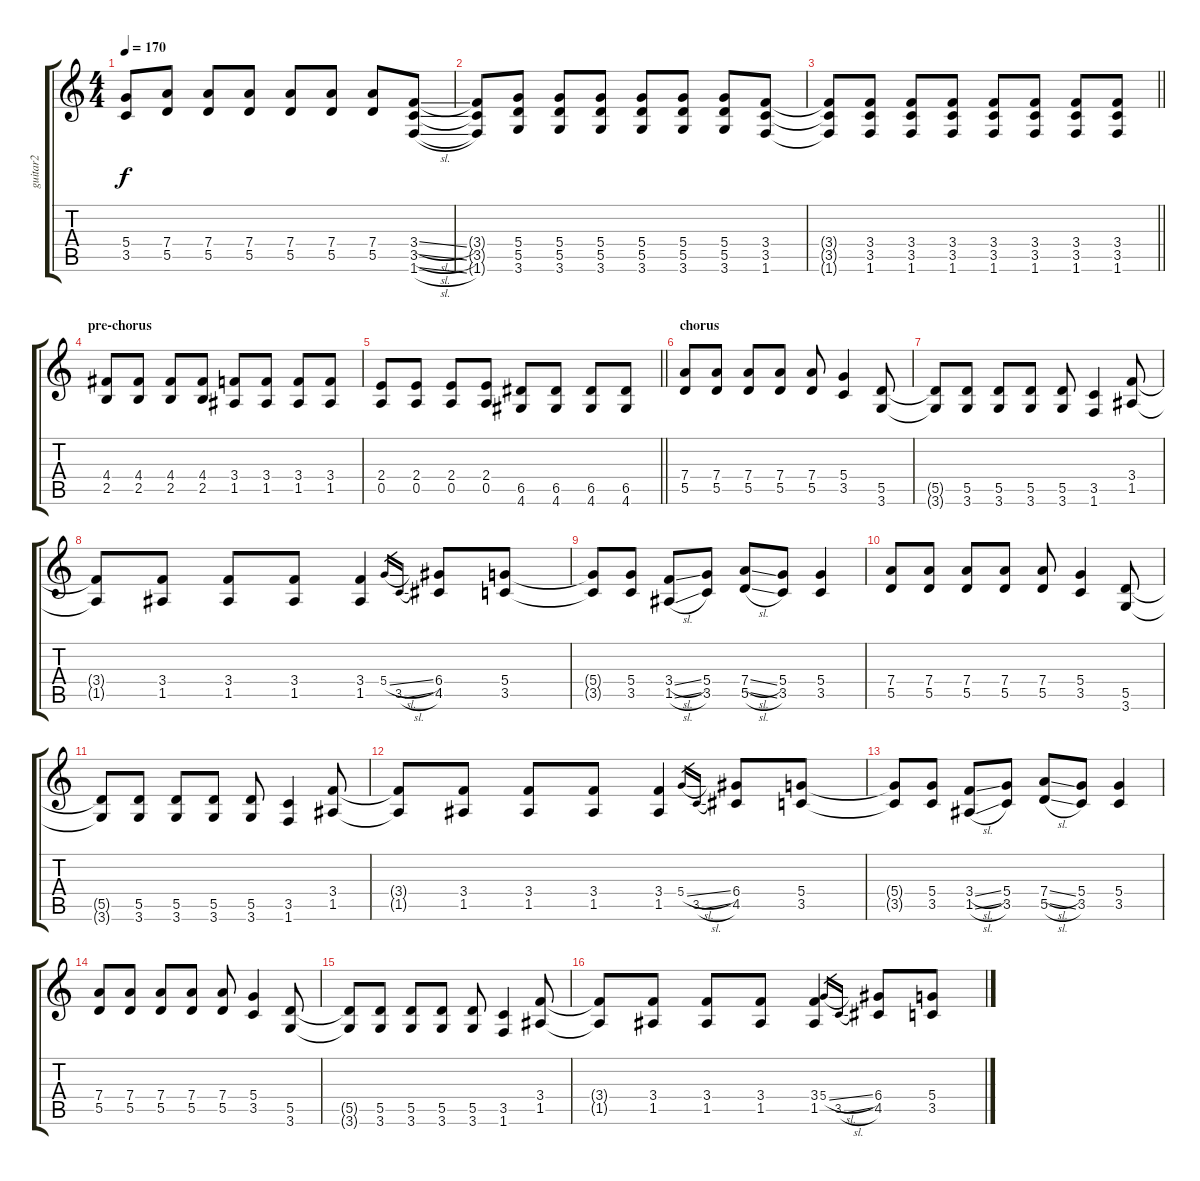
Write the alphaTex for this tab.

\track ("guitar2" "guitar2") {instrument overdrivenguitar}
\staff {score tabs}
\tuning (E4 B3 G3 D3 A2 E2) {hide}
\ts (4 4)
\tempo 170
\clef g2
\ks c
(5.4{t} 3.5{t}).8{dy f} (7.4 5.5).8 (7.4 5.5).8 (7.4 5.5).8 (7.4 5.5).8 (7.4 5.5).8 (7.4 5.5).8 (3.4{sl} 3.5{sl} 1.6{sl}).8 |
(3.4{t} 3.5{t} 1.6{t}).8 (5.4 5.5 3.6).8 (5.4 5.5 3.6).8 (5.4 5.5 3.6).8 (5.4 5.5 3.6).8 (5.4 5.5 3.6).8 (5.4 5.5 3.6).8 (3.4 3.5 1.6).8 |
\barLineRight lightlight
(3.4{t} 3.5{t} 1.6{t}).8 (3.4 3.5 1.6).8 (3.4 3.5 1.6).8 (3.4 3.5 1.6).8 (3.4 3.5 1.6).8 (3.4 3.5 1.6).8 (3.4 3.5 1.6).8 (3.4 3.5 1.6).8 |
\section ("" "pre-chorus")
(4.4 2.5).8 (4.4 2.5).8 (4.4 2.5).8 (4.4 2.5).8 (3.4 1.5).8 (3.4 1.5).8 (3.4 1.5).8 (3.4 1.5).8 |
\barLineRight lightlight
(2.4 0.5).8 (2.4 0.5).8 (2.4 0.5).8 (2.4 0.5).8 (6.5 4.6).8 (6.5 4.6).8 (6.5 4.6).8 (6.5 4.6).8 |
\section ("" "chorus")
(7.4 5.5).8 (7.4 5.5).8 (7.4 5.5).8 (7.4 5.5).8 (7.4 5.5).8 (5.4 3.5).4 (5.5 3.6).8 |
(5.5{t} 3.6{t}).8 (5.5 3.6).8 (5.5 3.6).8 (5.5 3.6).8 (5.5 3.6).8 (3.5 1.6).4 (3.4 1.5).8 |
(3.4{t} 1.5{t}).8 (3.4 1.5).8 (3.4 1.5).8 (3.4 1.5).8 (3.4 1.5).4 5.4{sl}.16{gr} 3.5{sl}.16{gr} (6.4 4.5).8 (5.4 3.5).8 |
(5.4{t} 3.5{t}).8 (5.4 3.5).8 (3.4{sl} 1.5{sl}).8 (5.4 3.5).8 (7.4{sl} 5.5{sl}).8 (5.4 3.5).8 (5.4 3.5).4 |
(7.4 5.5).8 (7.4 5.5).8 (7.4 5.5).8 (7.4 5.5).8 (7.4 5.5).8 (5.4 3.5).4 (5.5 3.6).8 |
(5.5{t} 3.6{t}).8 (5.5 3.6).8 (5.5 3.6).8 (5.5 3.6).8 (5.5 3.6).8 (3.5 1.6).4 (3.4 1.5).8 |
(3.4{t} 1.5{t}).8 (3.4 1.5).8 (3.4 1.5).8 (3.4 1.5).8 (3.4 1.5).4 5.4{sl}.16{gr} 3.5{sl}.16{gr} (6.4 4.5).8 (5.4 3.5).8 |
(5.4{t} 3.5{t}).8 (5.4 3.5).8 (3.4{sl} 1.5{sl}).8 (5.4 3.5).8 (7.4{sl} 5.5{sl}).8 (5.4 3.5).8 (5.4 3.5).4 |
(7.4 5.5).8 (7.4 5.5).8 (7.4 5.5).8 (7.4 5.5).8 (7.4 5.5).8 (5.4 3.5).4 (5.5 3.6).8 |
(5.5{t} 3.6{t}).8 (5.5 3.6).8 (5.5 3.6).8 (5.5 3.6).8 (5.5 3.6).8 (3.5 1.6).4 (3.4 1.5).8 |
(3.4{t} 1.5{t}).8 (3.4 1.5).8 (3.4 1.5).8 (3.4 1.5).8 (3.4 1.5).4 5.4{sl}.16{gr} 3.5{sl}.16{gr} (6.4 4.5).8 (5.4 3.5).8
